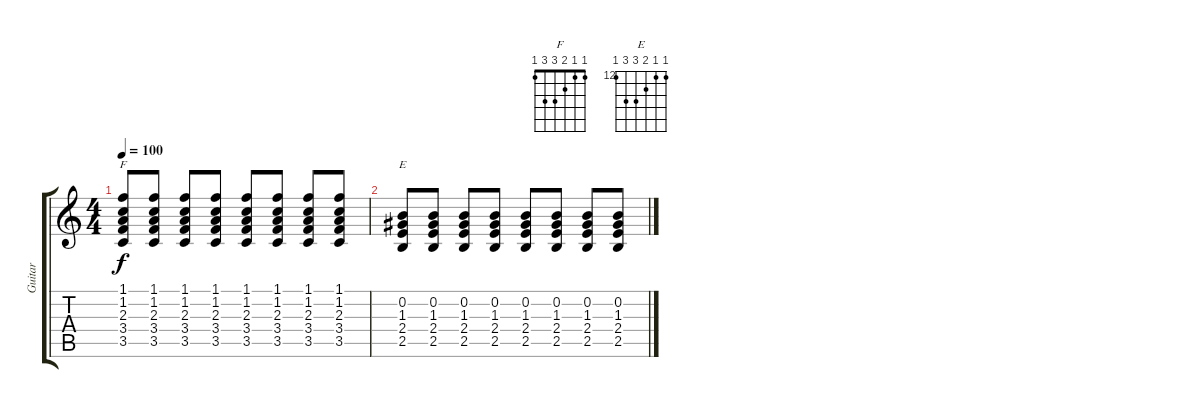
\track ("Guitar" "Guitar") {instrument overdrivenguitar}
\staff {score tabs}
\tuning (E4 B3 G3 D3 A2 E2) {hide}
\chord ("F" 1 1 2 3 3 1)
\chord ("E" 12 12 13 14 14 12) {firstfret 12}
\ts (4 4)
\tempo 100
\clef g2
\ks c
(1.1 1.2 2.3 3.4 3.5).8{ch "F" dy f} (1.1 1.2 2.3 3.4 3.5).8 (1.1 1.2 2.3 3.4 3.5).8 (1.1 1.2 2.3 3.4 3.5).8 (1.1 1.2 2.3 3.4 3.5).8 (1.1 1.2 2.3 3.4 3.5).8 (1.1 1.2 2.3 3.4 3.5).8 (1.1 1.2 2.3 3.4 3.5).8 |
(0.2 1.3 2.4 2.5).8{ch "E"} (0.2 1.3 2.4 2.5).8 (0.2 1.3 2.4 2.5).8 (0.2 1.3 2.4 2.5).8 (0.2 1.3 2.4 2.5).8 (0.2 1.3 2.4 2.5).8 (0.2 1.3 2.4 2.5).8 (0.2 1.3 2.4 2.5).8
